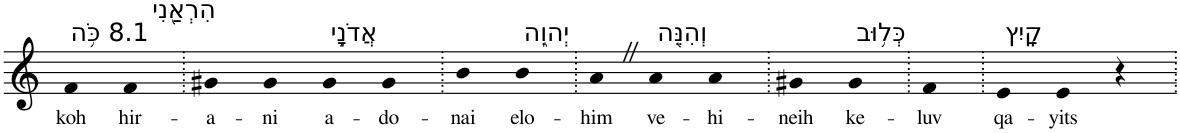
**kern	**text
*part1	*part1
*staff1	*staff1
*I"Piano	*
*I'Pno	*
*clefG2	*
*k[]	*
=1	=1
!LO:TX:a:t=8.1 כֹּ֥ה	!
!	!LO:LY:b
4f	koh
!LO:TX:a:t=הִרְאַ֖נִי	!
!	!LO:LY:b
4f	hir-
=2.	=2.
!	!LO:LY:b
4g#X	-a-
!	!LO:LY:b
4g#	-ni
!LO:TX:a:t=אֲדֹנָ֣י	!
!	!LO:LY:b
4g#	a-
!	!LO:LY:b
4g#	-do-
=3.	=3.
!	!LO:LY:b
4b	-nai
!LO:TX:a:t=יְהוִ֑ה	!
!	!LO:LY:b
4b	elo-
=4.	=4.
!	!LO:LY:b
4aZ	-him
!LO:TX:a:t=וְהִנֵּ֖ה	!
!	!LO:LY:b
4a	ve-
!	!LO:LY:b
4a	-hi-
=5.	=5.
!	!LO:LY:b
4g#X	-neih
!LO:TX:a:t=כְּל֥וּב	!
!	!LO:LY:b
4g#	ke-
=6.	=6.
!	!LO:LY:b
4f	-luv
=7.	=7.
!LO:TX:a:t=קָֽיִץ	!
!	!LO:LY:b
4e	qa-
!	!LO:LY:b
4e	-yits
4r	.
=.	=.
*-	*-
